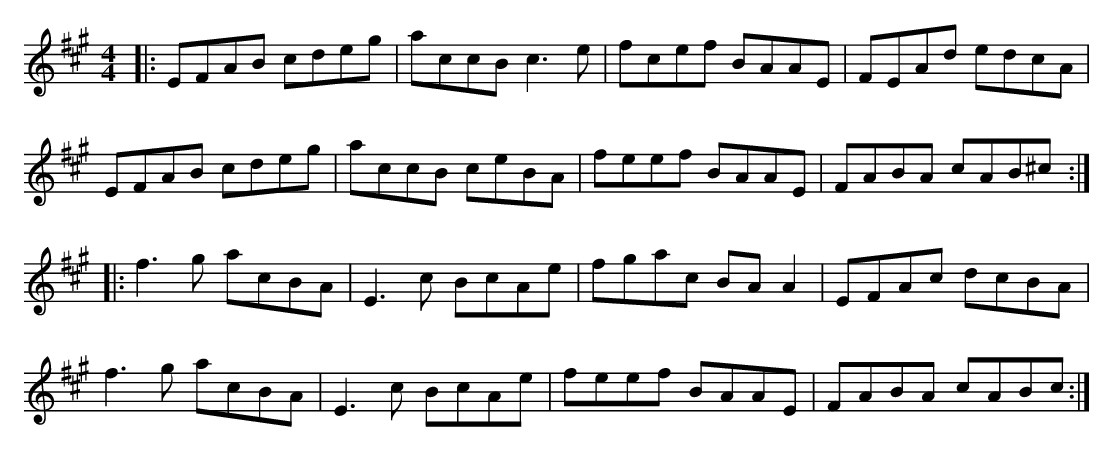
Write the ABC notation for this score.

X:1
M:4/4
K:A
|:EFAB cdeg|accB c3e|fcef BAAE|FEAd edcA|
EFAB cdeg|accB ceBA|feef BAAE|FABA cAB^c:|
|:f3g acBA|E3c BcAe|fgac BAA2|EFAc dcBA|
f3g acBA|E3c BcAe|feef BAAE|FABA cABc:|
